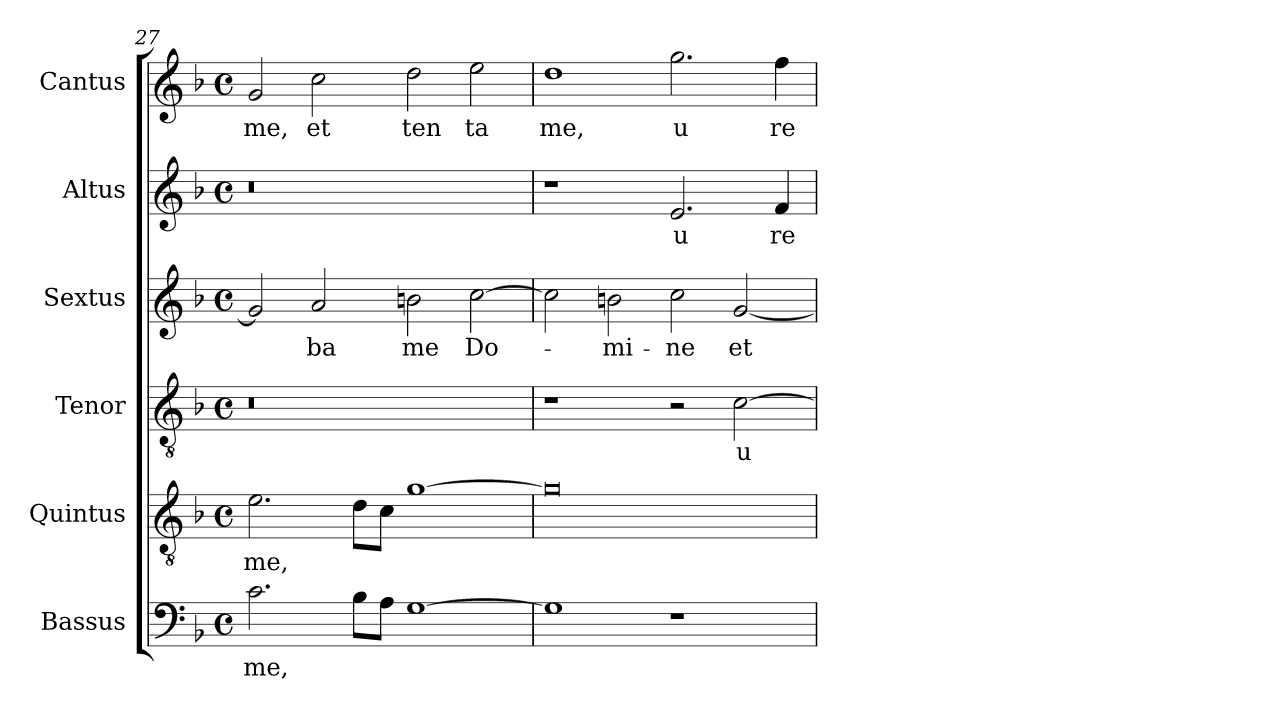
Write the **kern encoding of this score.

**kern	**text	**kern	**text	**kern	**text	**kern	**text	**kern	**text	**kern	**text
*part6	*part6	*part5	*part5	*part4	*part4	*part3	*part3	*part2	*part2	*part1	*part1
*staff6	*staff6	*staff5	*staff5	*staff4	*staff4	*staff3	*staff3	*staff2	*staff2	*staff1	*staff1
*I"Bassus	*	*I"Quintus	*	*I"Tenor	*	*I"Sextus	*	*I"Altus	*	*I"Cantus	*
!!LO:LB:g=z
*clefF4	*	*clefGv2	*	*clefGv2	*	*clefG2	*	*clefG2	*	*clefG2	*
*k[b-]	*	*k[b-]	*	*k[b-]	*	*k[b-]	*	*k[b-]	*	*k[b-]	*
*F:	*	*F:	*	*F:	*	*F:	*	*F:	*	*F:	*
*M4/4	*	*M4/4	*	*M4/4	*	*M4/4	*	*M4/4	*	*M4/4	*
*met(c)	*	*met(c)	*	*met(c)	*	*met(c)	*	*met(c)	*	*met(c)	*
=27	=27	=27	=27	=27	=27	=27	=27	=27	=27	=27	=27
!	!LO:LY:b	!	!LO:LY:b	!	!	!	!	!	!	!	!LO:LY:b:cj
2.c\	me,	2.e\	me,	0r	.	2g/]	.	0r	.	2g/	me,
!	!	!	!	!	!	!	!LO:LY:b:cj	!	!	!	!LO:LY:b:cj
.	.	.	.	.	.	2a/	ba	.	.	2cc\	et
8B-\L	.	8d\L	.	.	.	.	.	.	.	.	.
8A\J	.	8c\J	.	.	.	.	.	.	.	.	.
!	!	!	!	!	!	!	!LO:LY:b:cj	!	!	!	!LO:LY:b:cj
[>1G	.	[>1g	.	.	.	2bn\	me	.	.	2dd\	ten
!	!	!	!	!	!	!	!LO:LY:b	!	!	!	!LO:LY:b:cj
.	.	.	.	.	.	[>2cc\	Do-	.	.	2ee\	ta
=28	=28	=28	=28	=28	=28	=28	=28	=28	=28	=28	=28
!	!	!	!	!	!	!	!	!	!	!	!LO:LY:b:cj
1G]	.	0g]	.	1r	.	2cc\]	.	1r	.	1dd	me,
!	!	!	!	!	!	!	!LO:LY:b:cj	!	!	!	!
.	.	.	.	.	.	2bn\	-mi-	.	.	.	.
!	!	!	!	!	!	!	!LO:LY:b:cj	!	!LO:LY:b:cj	!	!LO:LY:b:cj
1r	.	.	.	2r	.	2cc\	-ne	2.e/	u	2.gg\	u
!	!	!	!	!	!LO:LY:b:cj	!	!LO:LY:b:cj	!	!	!	!
.	.	.	.	[>2c\	u	[<2g/	et	.	.	.	.
!	!	!	!	!	!	!	!	!	!LO:LY:b:cj	!	!LO:LY:b:cj
.	.	.	.	.	.	.	.	4f/	re	4ff\	re
=	=	=	=	=	=	=	=	=	=	=	=
*-	*-	*-	*-	*-	*-	*-	*-	*-	*-	*-	*-
